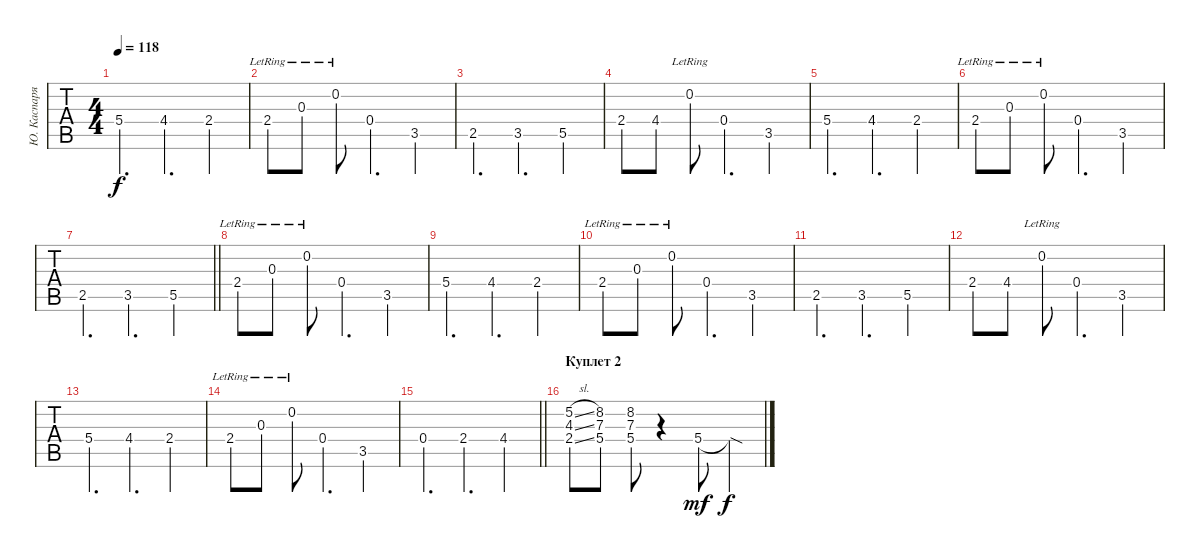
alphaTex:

\track ("Ю. Каспарян" "Ю. Каспаря") {instrument electricguitarclean}
\staff {tabs}
\tuning (E4 B3 G3 D3 A2 E2) {hide}
\ts (4 4)
\tempo 118
\clef g2
\ks c
5.4.4{d dy f} 4.4.4{d} 2.4.4 |
2.4{lr}.8 0.3{lr}.8 0.2{lr}.8 0.4.4{d} 3.5.4 |
2.5.4{d} 3.5.4{d} 5.5.4 |
2.4.8 4.4.8 0.2{lr}.8 0.4.4{d} 3.5.4 |
5.4.4{d} 4.4.4{d} 2.4.4 |
2.4{lr}.8 0.3{lr}.8 0.2{lr}.8 0.4.4{d} 3.5.4 |
\barLineRight lightlight
2.5.4{d} 3.5.4{d} 5.5.4 |
2.4{lr}.8 0.3{lr}.8 0.2{lr}.8 0.4.4{d} 3.5.4 |
5.4.4{d} 4.4.4{d} 2.4.4 |
2.4{lr}.8 0.3{lr}.8 0.2{lr}.8 0.4.4{d} 3.5.4 |
2.5.4{d} 3.5.4{d} 5.5.4 |
2.4.8 4.4.8 0.2{lr}.8 0.4.4{d} 3.5.4 |
5.4.4{d} 4.4.4{d} 2.4.4 |
2.4{lr}.8 0.3{lr}.8 0.2{lr}.8 0.4.4{d} 3.5.4 |
\barLineRight lightlight
0.4.4{d} 2.4.4{d} 4.4.4 |
\section ("" "Куплет 2")
(5.2{sl} 4.3{sl} 2.4{sl}).8 (8.2 7.3 5.4).8 (8.2 7.3 5.4).8 r.4 5.4.8{dy mf} 5.4{sod t}.4{dy f}
